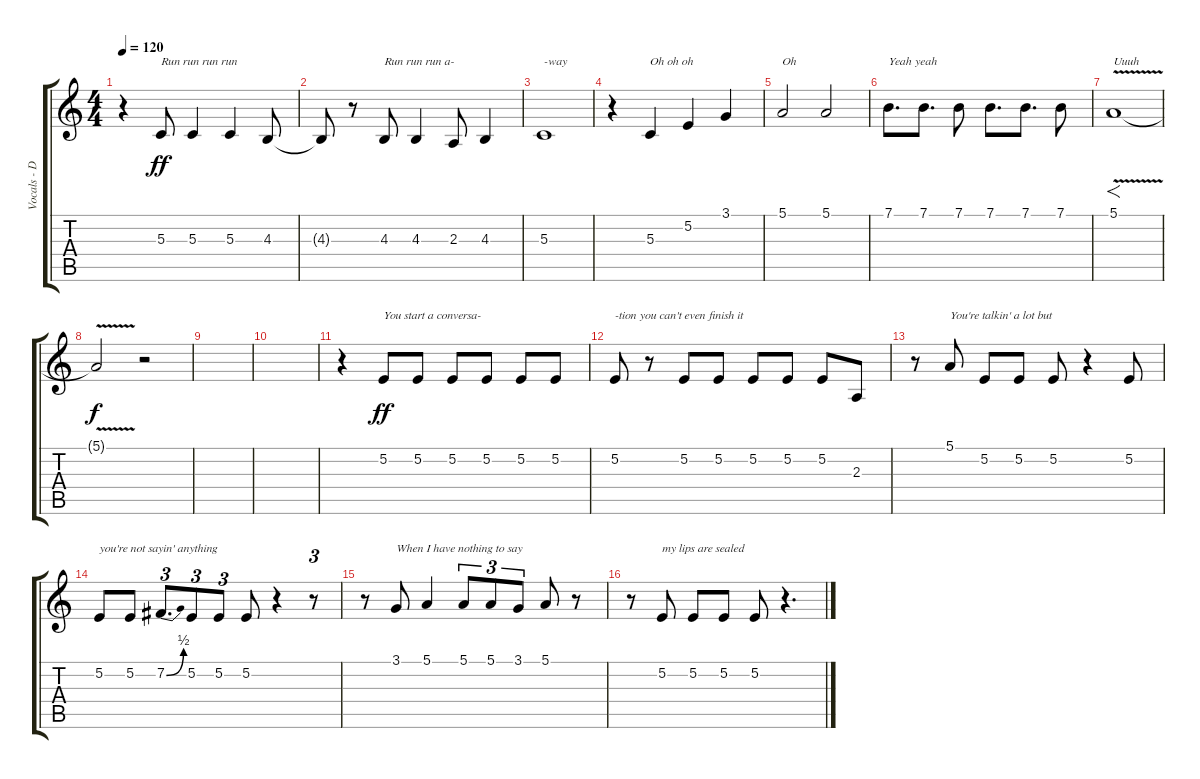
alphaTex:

\track ("Vocals - David Byrne" "Vocals - D") {instrument oboe}
\staff {score tabs}
\tuning (E4 B3 G3 D3 A2 E2) {hide}
\ts (4 4)
\tempo 120
\clef g2
\ks c
r.4{dy f} 5.3.8{txt "Run run run run" dy ff} 5.3.4 5.3.4 4.3.8 |
4.3{t}.8 r.8 4.3.8{txt "Run run run a-"} 4.3.4 2.3.8 4.3.4 |
5.3.1{txt "-way"} |
r.4 5.3.4{txt "Oh oh oh"} 5.2.4 3.1.4 |
5.1.2{txt "Oh"} 5.1.2 |
7.1.8{d txt "Yeah yeah"} 7.1.8{d} 7.1.8 7.1.8{d} 7.1.8{d} 7.1.8 |
5.1{v}.1{f txt "Uuuh"} |
5.1{t}.2{dy f} r.2 |
|
|
r.4 5.2.8{txt "You start a conversa-" dy ff} 5.2.8 5.2.8 5.2.8 5.2.8 5.2.8 |
5.2.8{txt "-tion you can't even finish it"} r.8 5.2.8 5.2.8 5.2.8 5.2.8 5.2.8 2.3.8 |
r.8 5.1.8{txt "You're talkin' a lot but"} 5.2.8 5.2.8 5.2.8 r.4 5.2.8 |
5.2.8{txt "you're not sayin' anything"} 5.2.8 7.2{be (bend 0 0 60 2)}.8{d tu (3 2)} 5.2.8{tu (3 2)} 5.2.8{tu (3 2)} 5.2.8 r.4 r.8{tu (3 2)} |
r.8 3.1.8{txt "When I have nothing to say"} 5.1.4 5.1.8{tu (3 2)} 5.1.8{tu (3 2)} 3.1.8{tu (3 2)} 5.1.8 r.8 |
r.8 5.2.8{txt "my lips are sealed"} 5.2.8 5.2.8 5.2.8 r.4{d}
